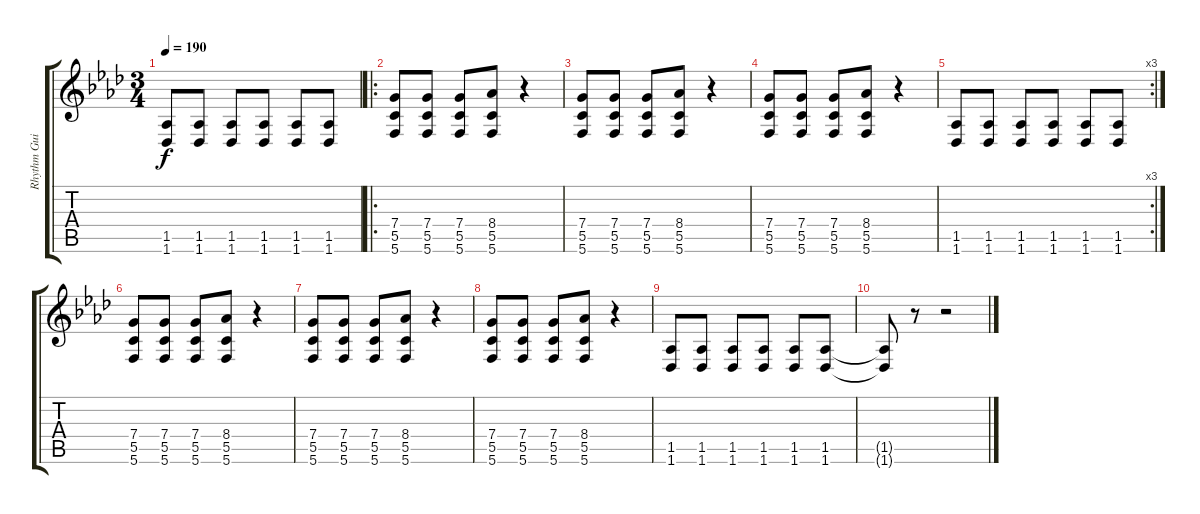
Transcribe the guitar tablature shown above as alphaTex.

\track ("Rhythm Guitar" "Rhythm Gui") {instrument distortionguitar}
\staff {score tabs}
\tuning (D4 A3 F3 C3 G2 C2) {hide}
\ts (3 4)
\tempo 190
\clef g2
\ks ab
(1.5 1.6).8{dy f} (1.5 1.6).8 (1.5 1.6).8 (1.5 1.6).8 (1.5 1.6).8 (1.5 1.6).8 |
\ro
(7.4 5.5 5.6).8 (7.4 5.5 5.6).8 (7.4 5.5 5.6).8 (8.4 5.5 5.6).8 r.4 |
(7.4 5.5 5.6).8 (7.4 5.5 5.6).8 (7.4 5.5 5.6).8 (8.4 5.5 5.6).8 r.4 |
(7.4 5.5 5.6).8 (7.4 5.5 5.6).8 (7.4 5.5 5.6).8 (8.4 5.5 5.6).8 r.4 |
\rc 3
(1.5 1.6).8 (1.5 1.6).8 (1.5 1.6).8 (1.5 1.6).8 (1.5 1.6).8 (1.5 1.6).8 |
(7.4 5.5 5.6).8 (7.4 5.5 5.6).8 (7.4 5.5 5.6).8 (8.4 5.5 5.6).8 r.4 |
(7.4 5.5 5.6).8 (7.4 5.5 5.6).8 (7.4 5.5 5.6).8 (8.4 5.5 5.6).8 r.4 |
(7.4 5.5 5.6).8 (7.4 5.5 5.6).8 (7.4 5.5 5.6).8 (8.4 5.5 5.6).8 r.4 |
(1.5 1.6).8 (1.5 1.6).8 (1.5 1.6).8 (1.5 1.6).8 (1.5 1.6).8 (1.5 1.6).8 |
(1.5{t} 1.6{t}).8 r.8 r.2
